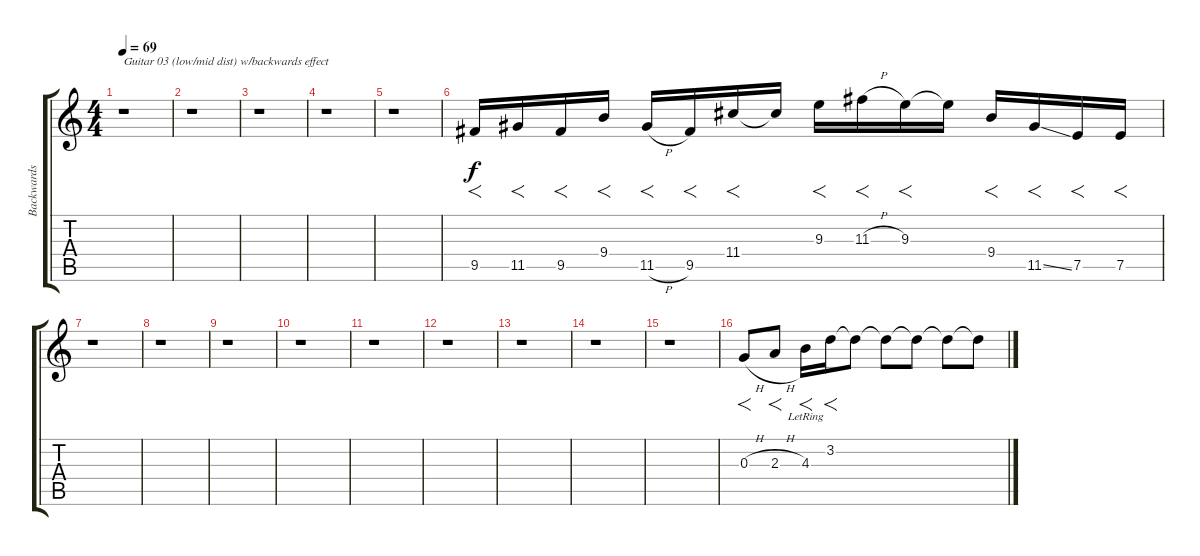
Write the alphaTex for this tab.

\track ("Backwards Guitar" "Backwards ") {instrument electricguitarjazz}
\staff {score tabs}
\tuning (E4 B3 G3 D3 A2 E2) {hide}
\ts (4 4)
\tempo 69
\clef g2
\ks c
r.1{txt "Guitar 03 (low/mid dist) w/backwards effect" dy f instrument electricguitarjazz} |
r.1 |
r.1 |
r.1 |
r.1 |
9.5.16{f} 11.5.16{f} 9.5.16{f} 9.4.16{f} 11.5{h}.16{f} 9.5.16{f} 11.4.16{f} 11.4{t}.16 9.3.16{f} 11.3{h}.16{f} 9.3.16{f} 9.3{t}.16 9.4.16{f} 11.5{ss}.16{f} 7.5.16{f} 7.5.16{f} |
r.1 |
r.1 |
r.1 |
r.1 |
r.1 |
r.1 |
r.1 |
r.1 |
r.1 |
0.3{h}.8{f} 2.3{h}.8{f} 4.3{lr}.16{f} 3.2.16{f} 3.2{t}.8 3.2{t}.8 3.2{t}.8 3.2{t}.8 3.2{t}.8
